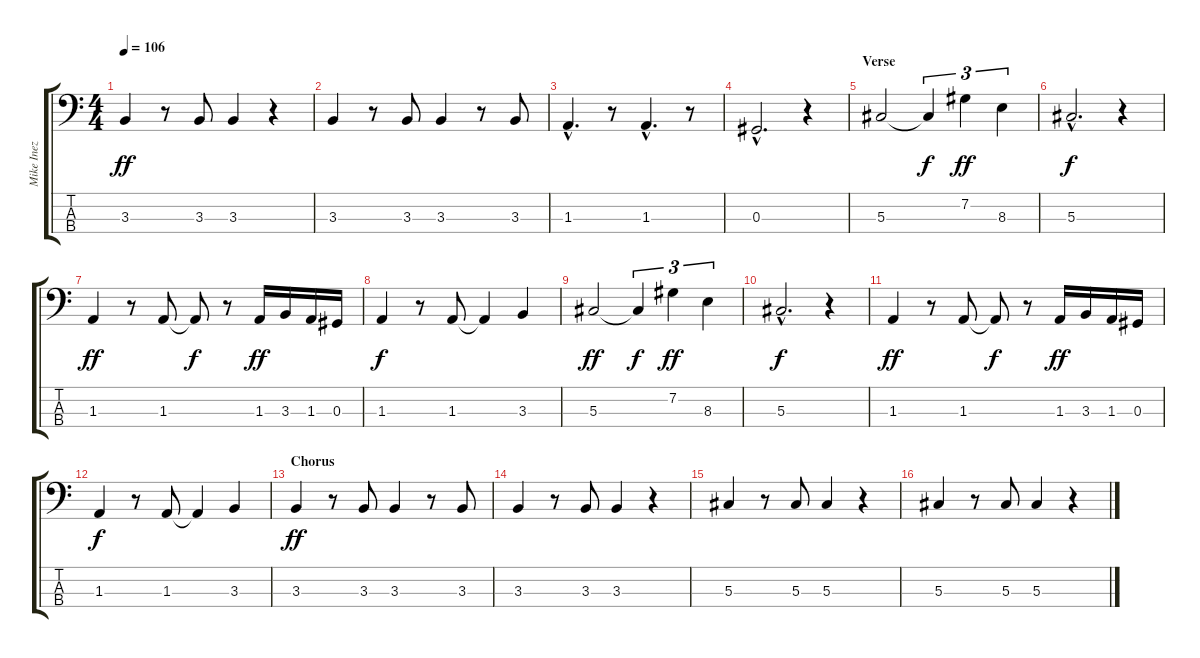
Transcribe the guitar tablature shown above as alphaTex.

\track ("Mike Inez" "Mike Inez") {instrument electricbassfinger}
\staff {score tabs}
\tuning (Gb2 Db2 Ab1 Eb1) {hide}
\ts (4 4)
\tempo 106
\clef f4
\ks c
3.3.4{dy ff} r.8 3.3.8 3.3.4 r.4 |
3.3.4 r.8 3.3.8 3.3.4 r.8 3.3.8 |
1.3{hac}.4{d} r.8 1.3{hac}.4{d} r.8 |
0.3{hac}.2{d} r.4 |
\section ("" "Verse")
5.3.2 5.3{t}.4{tu (3 2) dy f} 7.2.4{tu (3 2) dy ff} 8.3.4{tu (3 2)} |
5.3{hac}.2{d dy f} r.4 |
1.3.4{dy ff} r.8 1.3.8 1.3{t}.8{dy f} r.8 1.3.16{dy ff} 3.3.16 1.3.16 0.3.16 |
1.3.4{dy f} r.8 1.3.8 1.3{t}.4 3.3.4 |
5.3.2{dy ff} 5.3{t}.4{tu (3 2) dy f} 7.2.4{tu (3 2) dy ff} 8.3.4{tu (3 2)} |
5.3{hac}.2{d dy f} r.4 |
1.3.4{dy ff} r.8 1.3.8 1.3{t}.8{dy f} r.8 1.3.16{dy ff} 3.3.16 1.3.16 0.3.16 |
1.3.4{dy f} r.8 1.3.8 1.3{t}.4 3.3.4 |
\section ("" "Chorus")
3.3.4{dy ff} r.8 3.3.8 3.3.4 r.8 3.3.8 |
3.3.4 r.8 3.3.8 3.3.4 r.4 |
5.3.4 r.8 5.3.8 5.3.4 r.4 |
5.3.4 r.8 5.3.8 5.3.4 r.4
